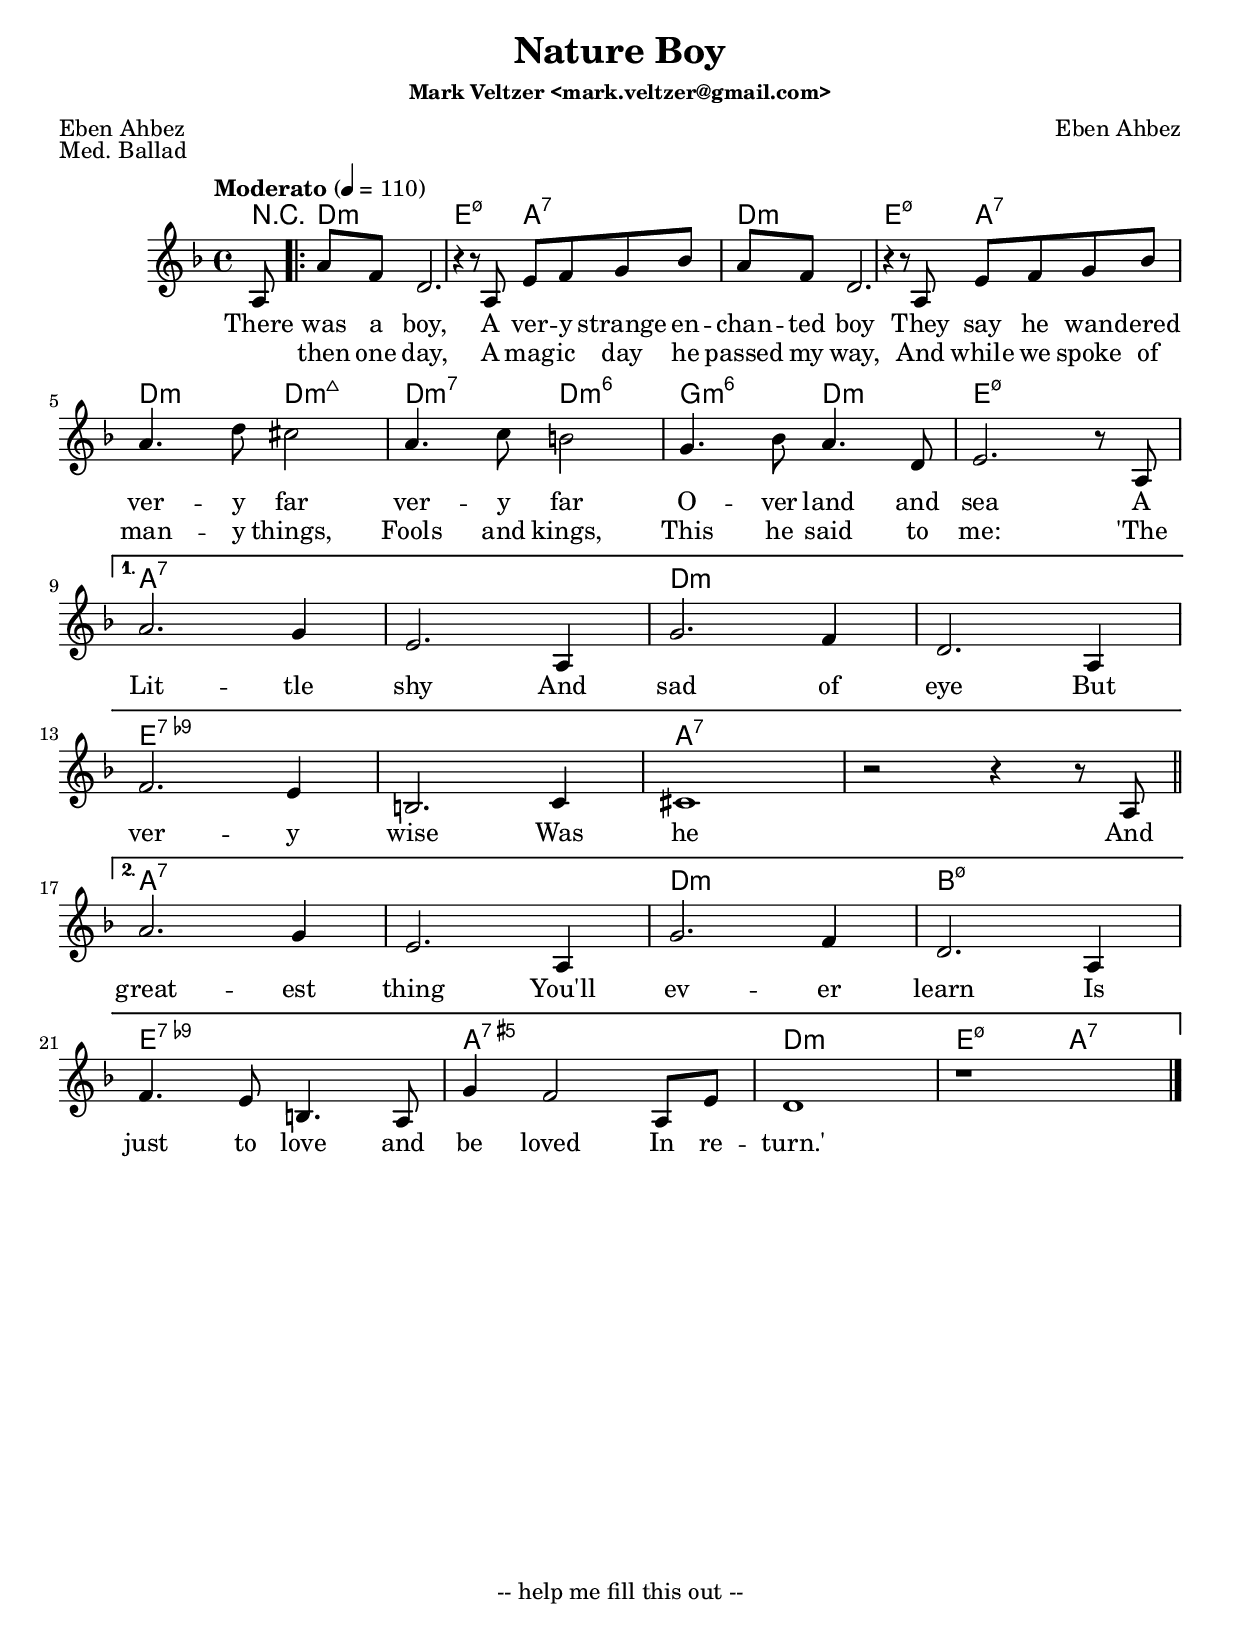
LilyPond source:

\include "src/include/common.lyi"
\header {
	title="Nature Boy"
	subtitle=""
	composer="Eben Ahbez"
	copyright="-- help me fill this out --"
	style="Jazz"
	piece="Med. Ballad"
	poet="Eben Ahbez"

	completion="5"
	note="7th bar of letters A and B were originally 2 bars each. Melody is straight eights, though rather freely interpreted rhythmically."
	url="http://www.youtube.com/watch?v=Iq0XJCJ1Srw"

	uuid="13d57a4a-a26f-11df-8711-0019d11e5a41"
}

%{
	TODO:
	- turn this tune relative
%}

myChords=\chordmode {
	\startChords

	\startSong

	\partial 8 r8 |

	\startPart
	\repeat volta 2 {
		d1:m | e2:m7.5- a2:7 | d1:m | e2:m7.5- a2:7 | \myEndLine
		d2:m d2:m7+ | d2:m7 d2:m6 | g2:m6 d2:m | e1:m7.5- | \myEndLine
	}
	\alternative {
		{
			a1:7 | a1:7 | d1:m | d1:m | \myEndLine
			e1:7.9- | e1:7.9- | a1:7 | a:7 | \myEndLine
			\endPart
		}
		{
			a1:7 | a1:7 | d1:m | b1:m7.5- | \myEndLine
			e1:7.9- | a1:7.5+ | d1:m | e2:m7.5- a2:7 | \myEndLine
			\endPart
		}
	}

	\endSong

	\endChords
}
myVoice={
	%% http://en.wikipedia.org/wiki/Tempo
	\tempo "Moderato" 4 = 110
	\time 4/4
	\key d \minor
	\partial 8 a8 |
	\repeat volta 2 {
		a'8 f'8 d'2. | r4 r8 a8 e'8 f'8 g'8 bes'8 | a'8 f'8 d'2. | r4 r8 a8 e'8 f'8 g'8 bes'8 |
		a'4. d''8 cis''2 | a'4. c''8 b'2 | g'4. bes'8 a'4. d'8 | e'2. r8 a8 |
	}
	\alternative {
		{
			a'2. g'4 | e'2. a4 | g'2. f'4 | d'2. a4 |
			f'2. e'4 | b2. c'4 | cis'1 | r2 r4 r8 a8 |
		}
		{
			a'2. g'4 | e'2. a4 | g'2. f'4 | d'2. a4 |
			f'4. e'8 b4. a8 | g'4 f'2 a8 e'8 | d'1 | r1 |
		}
	}
}

myLyrics=\lyricmode {
	There was a boy,
	A ver -- y strange en -- chan -- ted boy
	They say he wan -- dered ver -- y far ver -- y far
	O -- ver land and sea
	A Lit -- tle shy
	And sad of eye
	But ver -- y wise
	Was he

	And

	great -- est thing
	You'll ev -- er learn
	Is just to love and be loved
	In re -- turn.'
}
myLyricsmore=\lyricmode {
	_ then one day,
	A mag -- ic day he passed my way,
	And while we spoke of man -- y things, Fools and kings,
	This he said to me: 'The
}
%% score for printing
\score {
	<<
		\new ChordNames="mychords" \myChords
		\new Voice="myvoice" \myVoice
		\new Lyrics \lyricsto "myvoice" \myLyrics
		\new Lyrics \lyricsto "myvoice" \myLyricsmore
	>>
	\layout {
	}
}
%% score for midi
\score {
	\unfoldRepeats
	<<
		\new ChordNames="mychords" \myChords
		\new Voice="myvoice" \myVoice
	>>
	\midi {
	}
}
